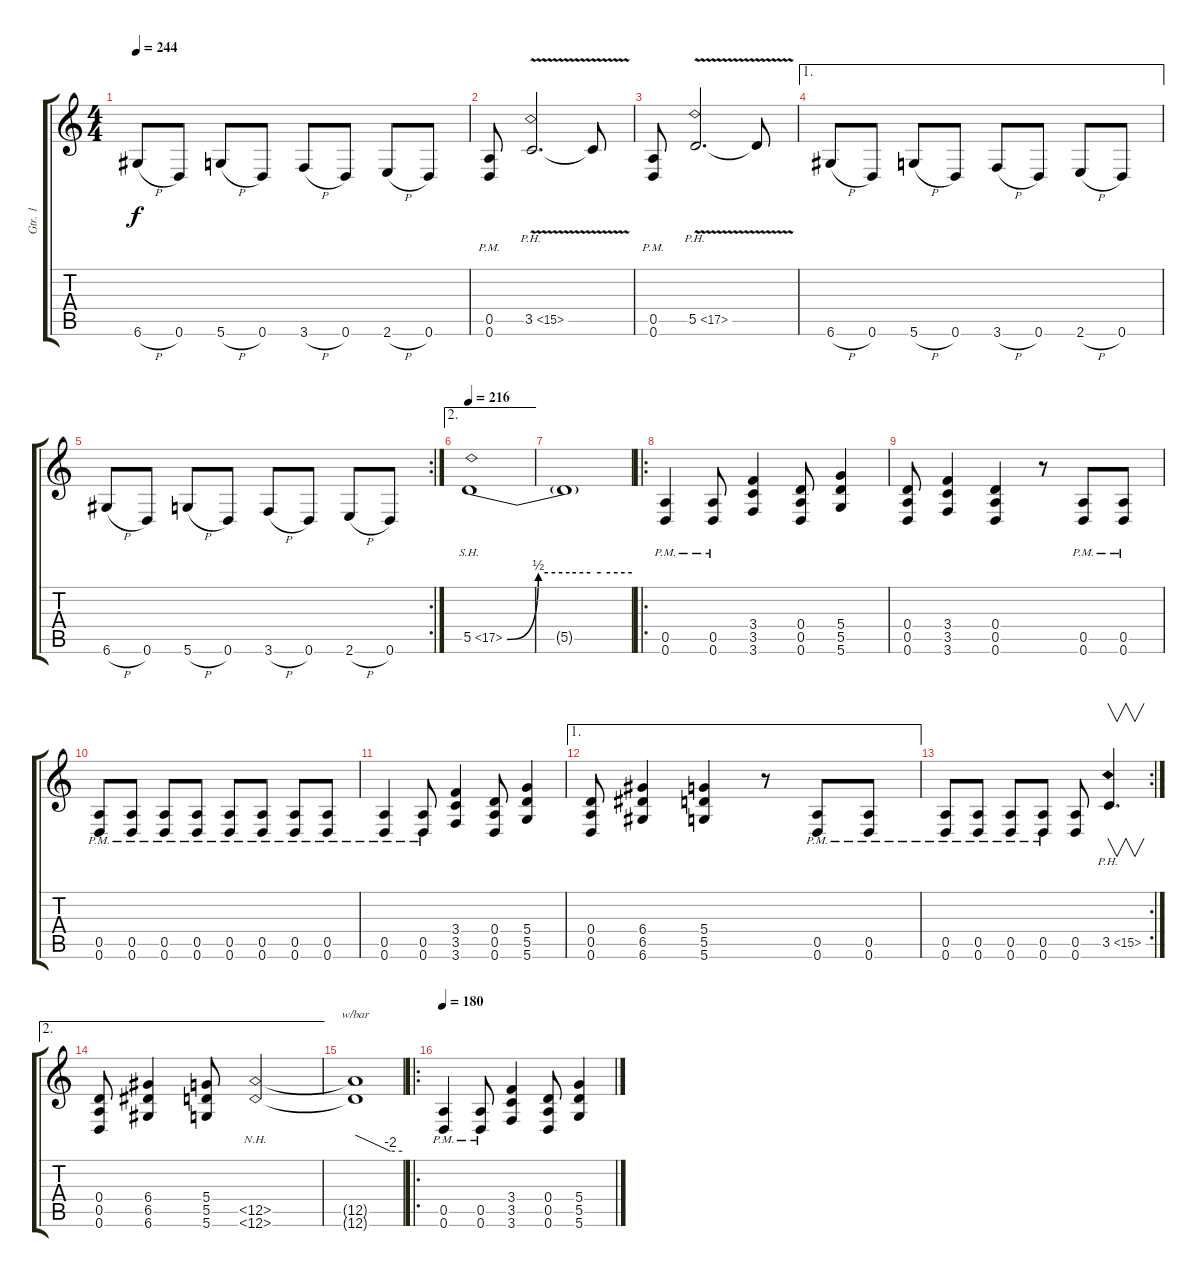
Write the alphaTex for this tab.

\track ("Gtr. 1" "Gtr. 1") {instrument distortionguitar}
\staff {score tabs}
\tuning (E4 B3 G3 D3 A2 D2) {hide}
\ts (4 4)
\tempo 244
\clef g2
\ks c
6.6{h}.8{dy f} 0.6.8 5.6{h}.8 0.6.8 3.6{h}.8 0.6.8 2.6{h}.8 0.6.8 |
(0.5{pm} 0.6{pm}).8 3.5{ph 12 v}.2{d} 3.5{t}.8 |
(0.5{pm} 0.6{pm}).8 5.5{ph 12 v}.2{d} 5.5{t}.8 |
\ae 1
6.6{h}.8 0.6.8 5.6{h}.8 0.6.8 3.6{h}.8 0.6.8 2.6{h}.8 0.6.8 |
\rc 2
6.6{h}.8 0.6.8 5.6{h}.8 0.6.8 3.6{h}.8 0.6.8 2.6{h}.8 0.6.8 |
\ae 2
\tempo 216
5.5{be (custom 0 0 15 2 30 2 40 2 45 2 60 2) sh 12}.1 |
5.5{t}.1 |
\ro
(0.5{pm} 0.6{pm}).4 (0.5{pm} 0.6{pm}).8 (3.4 3.5 3.6).4 (0.4 0.5 0.6).8 (5.4 5.5 5.6).4 |
(0.4 0.5 0.6).8 (3.4 3.5 3.6).4 (0.4 0.5 0.6).4 r.8 (0.5{pm} 0.6{pm}).8 (0.5{pm} 0.6{pm}).8 |
(0.5{pm} 0.6{pm}).8 (0.5{pm} 0.6{pm}).8 (0.5{pm} 0.6{pm}).8 (0.5{pm} 0.6{pm}).8 (0.5{pm} 0.6{pm}).8 (0.5{pm} 0.6{pm}).8 (0.5{pm} 0.6{pm}).8 (0.5{pm} 0.6{pm}).8 |
(0.5{pm} 0.6{pm}).4 (0.5{pm} 0.6{pm}).8 (3.4 3.5 3.6).4 (0.4 0.5 0.6).8 (5.4 5.5 5.6).4 |
\ae 1
(0.4 0.5 0.6).8 (6.4 6.5 6.6).4 (5.4 5.5 5.6).4 r.8 (0.5{pm} 0.6{pm}).8 (0.5{pm} 0.6{pm}).8 |
\rc 2
(0.5{pm} 0.6{pm}).8 (0.5{pm} 0.6{pm}).8 (0.5{pm} 0.6{pm}).8 (0.5{pm} 0.6{pm}).8 (0.5 0.6).8 3.5{ph 12}.4{v d} |
\ae 2
(0.4 0.5 0.6).8 (6.4 6.5 6.6).4 (5.4 5.5 5.6).8 (12.5{nh} 12.6{nh}).2 |
(12.5{t} 12.6{t}).1{tbe (custom default 0 0 45 -8 60 -8)} |
\ro
\tempo 185
\tempo 211
\tempo 180
(0.5{pm} 0.6{pm}).4 (0.5{pm} 0.6{pm}).8 (3.4 3.5 3.6).4 (0.4 0.5 0.6).8 (5.4 5.5 5.6).4
